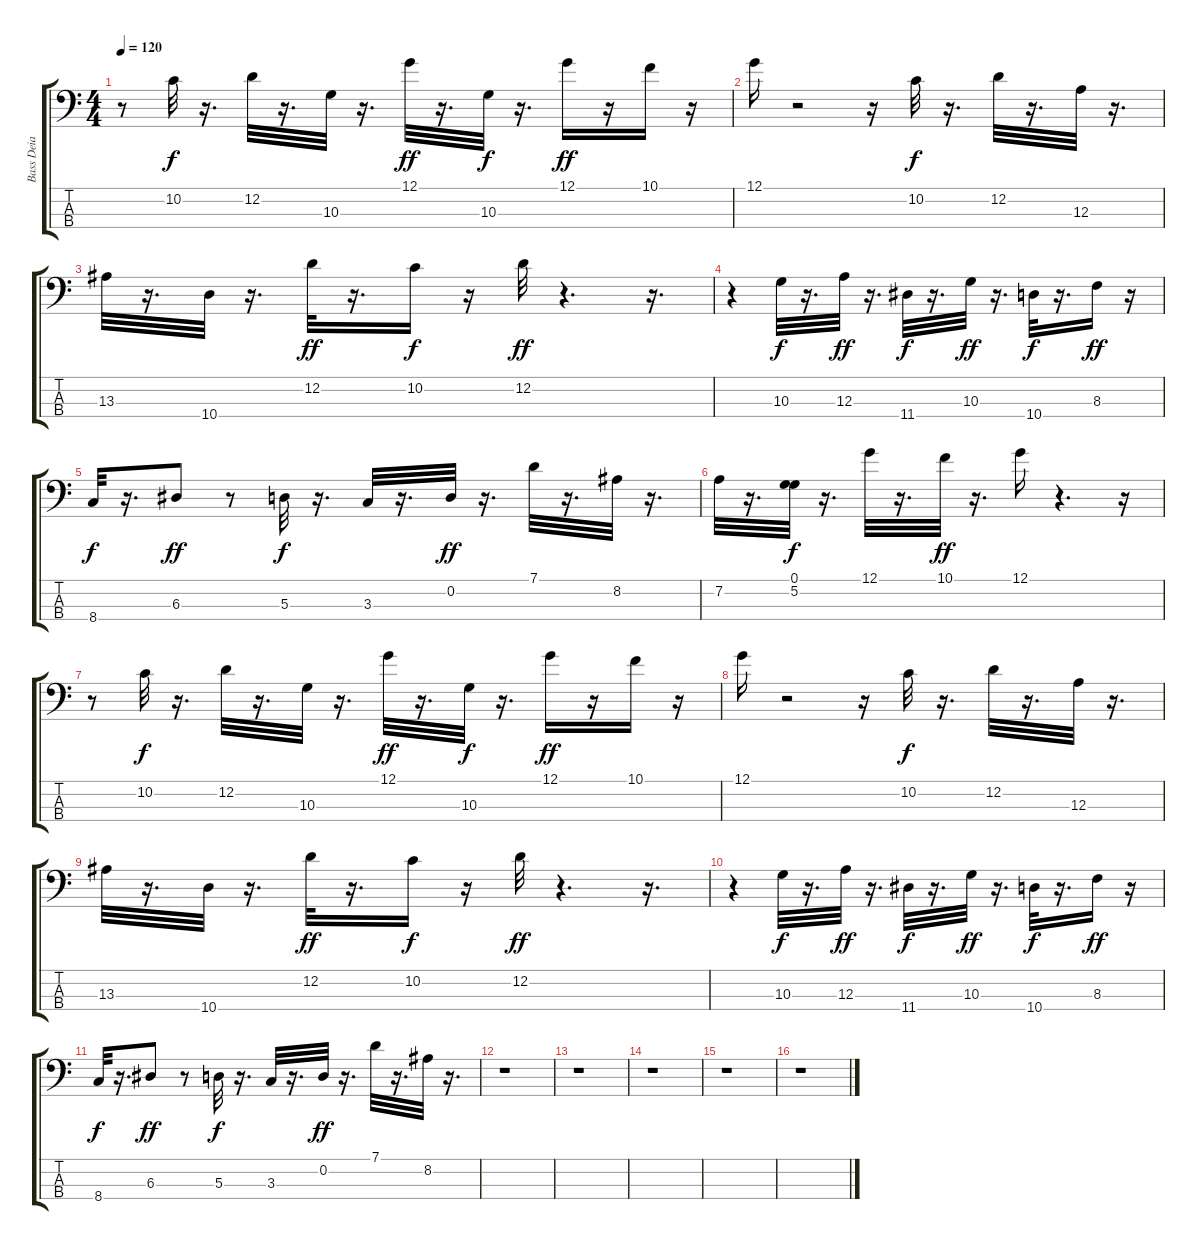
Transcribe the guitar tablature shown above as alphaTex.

\track ("Bass Deia" "Bass Deia") {instrument fretlessbass}
\staff {score tabs}
\tuning (G2 D2 A1 E1) {hide}
\ts (4 4)
\tempo 120
\clef f4
\ks c
r.8{dy ff} 10.2.32{dy f} r.16{d} 12.2.32 r.16{d} 10.3.32 r.16{d} 12.1.32{dy ff} r.16{d} 10.3.32{dy f} r.16{d} 12.1.16{dy ff} r.16 10.1.16 r.16 |
12.1.16 r.2 r.16 10.2.32{dy f} r.16{d} 12.2.32 r.16{d} 12.3.32 r.16{d} |
13.3.32 r.16{d} 10.4.32 r.16{d} 12.2.32{dy ff} r.16{d} 10.2.16{dy f} r.16 12.2.32{dy ff} r.4{d} r.16{d} |
r.4 10.3.32{dy f} r.16{d} 12.3.32{dy ff} r.16{d} 11.4.32{dy f} r.16{d} 10.3.32{dy ff} r.16{d} 10.4.32{dy f} r.16{d} 8.3.16{dy ff} r.16 |
8.4.32{dy f} r.16{d} 6.3.8{dy ff} r.8 5.3.32{dy f} r.16{d} 3.3.32 r.16{d} 0.2.32{dy ff} r.16{d} 7.1.32 r.16{d} 8.2.32 r.16{d} |
7.2.32 r.16{d} (0.1 5.2).32{dy f} r.16{d} 12.1.32 r.16{d} 10.1.32{dy ff} r.16{d} 12.1.16 r.4{d} r.16 |
r.8 10.2.32{dy f} r.16{d} 12.2.32 r.16{d} 10.3.32 r.16{d} 12.1.32{dy ff} r.16{d} 10.3.32{dy f} r.16{d} 12.1.16{dy ff} r.16 10.1.16 r.16 |
12.1.16 r.2 r.16 10.2.32{dy f} r.16{d} 12.2.32 r.16{d} 12.3.32 r.16{d} |
13.3.32 r.16{d} 10.4.32 r.16{d} 12.2.32{dy ff} r.16{d} 10.2.16{dy f} r.16 12.2.32{dy ff} r.4{d} r.16{d} |
r.4 10.3.32{dy f} r.16{d} 12.3.32{dy ff} r.16{d} 11.4.32{dy f} r.16{d} 10.3.32{dy ff} r.16{d} 10.4.32{dy f} r.16{d} 8.3.16{dy ff} r.16 |
8.4.32{dy f} r.16{d} 6.3.8{dy ff} r.8 5.3.32{dy f} r.16{d} 3.3.32 r.16{d} 0.2.32{dy ff} r.16{d} 7.1.32 r.16{d} 8.2.32 r.16{d} |
r.1 |
r.1 |
r.1 |
r.1 |
r.1
